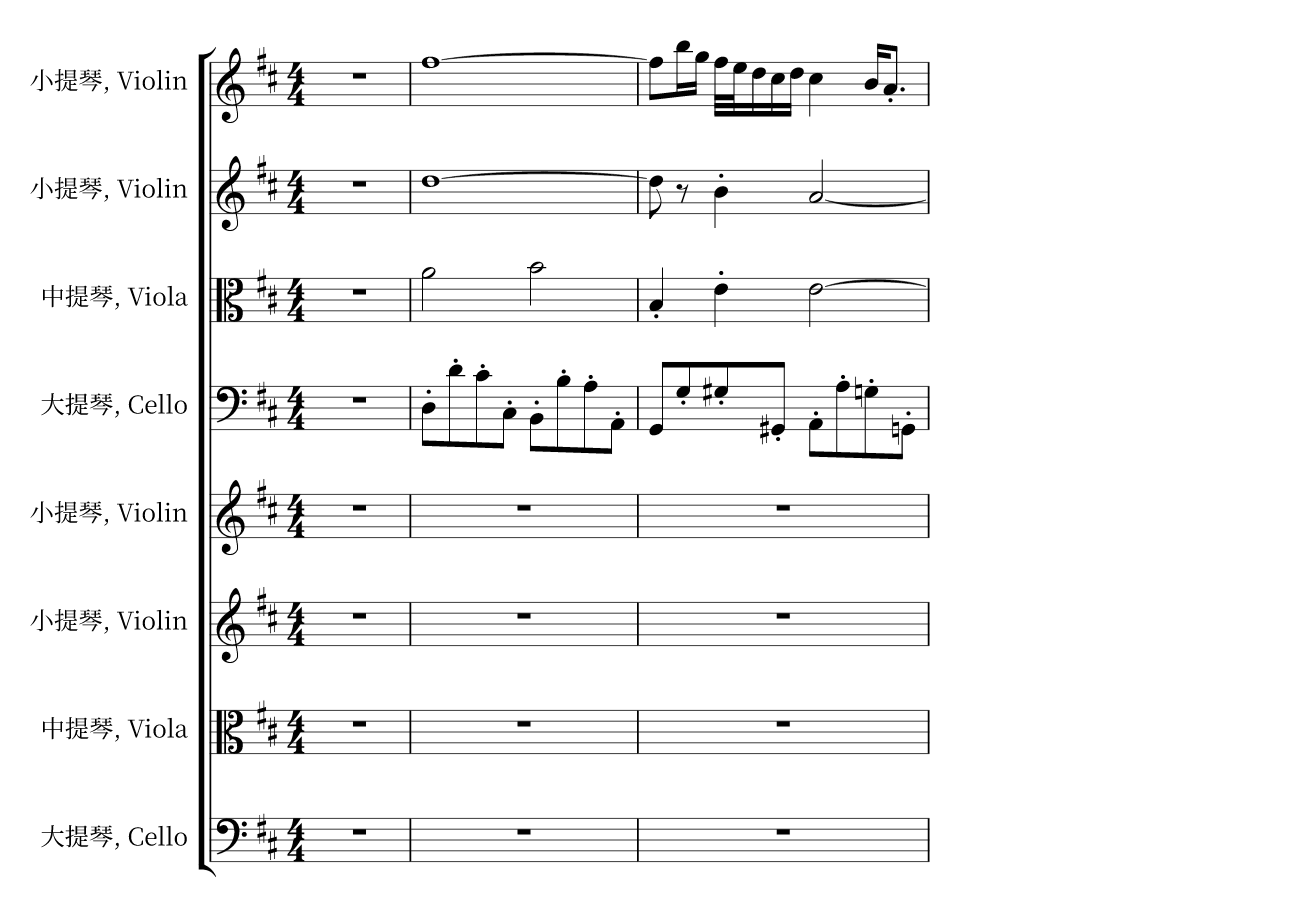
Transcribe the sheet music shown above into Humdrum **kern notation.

**kern	**kern	**kern	**kern	**kern	**kern	**kern	**kern
*part8	*part7	*part6	*part5	*part4	*part3	*part2	*part1
*staff8	*staff7	*staff6	*staff5	*staff4	*staff3	*staff2	*staff1
*I"大提琴, Cello	*I"中提琴, Viola	*I"小提琴, Violin	*I"小提琴, Violin	*I"大提琴, Cello	*I"中提琴, Viola	*I"小提琴, Violin	*I"小提琴, Violin
*	*I'Vla.	*I'Vln.	*I'Vln.	*	*I'Vla.	*I'Vln.	*I'Vln.
*clefF4	*clefC3	*clefG2	*clefG2	*clefF4	*clefC3	*clefG2	*clefG2
*k[f#c#]	*k[f#c#]	*k[f#c#]	*k[f#c#]	*k[f#c#]	*k[f#c#]	*k[f#c#]	*k[f#c#]
*M4/4	*M4/4	*M4/4	*M4/4	*M4/4	*M4/4	*M4/4	*M4/4
*MM34	*MM34	*MM34	*MM34	*MM34	*MM34	*MM34	*MM34
=1	=1	=1	=1	=1	=1	=1	=1
1r	1r	1r	1r	1r	1r	1r	1r
=2	=2	=2	=2	=2	=2	=2	=2
1r	1r	1r	1r	8D'\L	2a\	[1dd	[1ff#
.	.	.	.	8d'\	.	.	.
.	.	.	.	8c#'\	.	.	.
.	.	.	.	8C#'\J	.	.	.
.	.	.	.	8BB'\L	2b\	.	.
.	.	.	.	8B'\	.	.	.
.	.	.	.	8A'\	.	.	.
.	.	.	.	8AA'\J	.	.	.
=3	=3	=3	=3	=3	=3	=3	=3
1r	1r	1r	1r	8GG/L	4B'/	8dd\]	8ff#\L]
.	.	.	.	8G'/	.	8r	16bb\L
.	.	.	.	.	.	.	16gg\JJ
.	.	.	.	8G#X'/	4e'\	4b'\	32ff#\LLL
.	.	.	.	.	.	.	32ee\J
.	.	.	.	.	.	.	16dd\
.	.	.	.	8GG#X'/J	.	.	16cc#\
.	.	.	.	.	.	.	16dd\JJ
.	.	.	.	8AA'\L	[2e\	[2a/	4cc#\
.	.	.	.	8A'\	.	.	.
.	.	.	.	8Gn'\	.	.	16b/KL
.	.	.	.	.	.	.	8.a'/J
.	.	.	.	8GGn'\J	.	.	.
=	=	=	=	=	=	=	=
*-	*-	*-	*-	*-	*-	*-	*-
